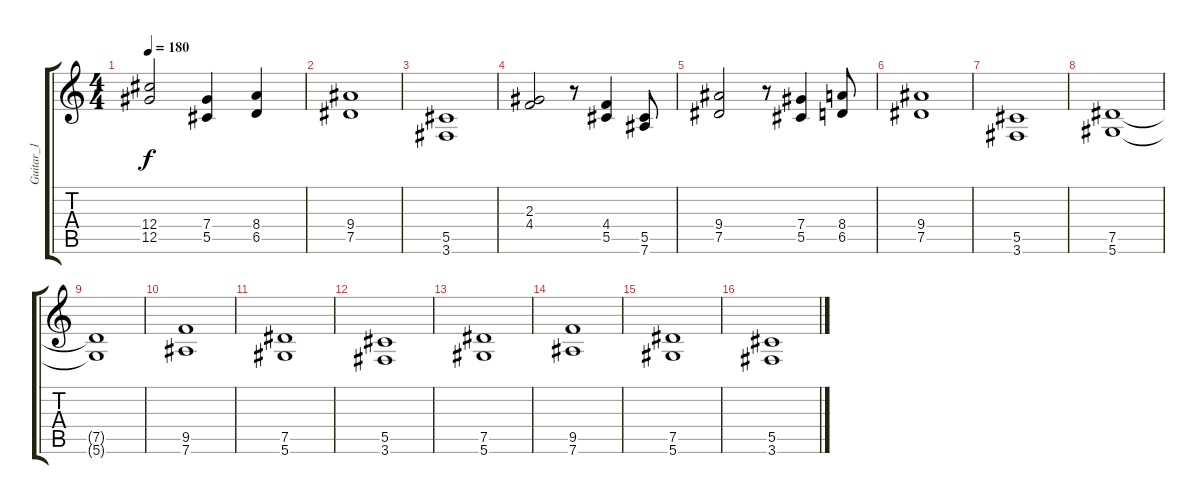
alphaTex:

\track ("Guitar_1" "Guitar_1") {instrument distortionguitar}
\staff {score tabs}
\tuning (Eb4 Bb3 Gb3 Db3 Ab2 Eb2) {hide}
\ts (4 4)
\tempo 180
\clef g2
\ks c
(12.4 12.5).2{dy f} (7.4 5.5).4 (8.4 6.5).4 |
(9.4 7.5).1 |
(5.5 3.6).1 |
(2.3 4.4).2 r.8 (4.4 5.5).4 (5.5 7.6).8 |
(9.4 7.5).2 r.8 (7.4 5.5).4 (8.4 6.5).8 |
(9.4 7.5).1 |
(5.5 3.6).1 |
(7.5 5.6).1 |
(7.5{t} 5.6{t}).1 |
(9.5 7.6).1 |
(7.5 5.6).1 |
(5.5 3.6).1 |
(7.5 5.6).1 |
(9.5 7.6).1 |
(7.5 5.6).1 |
(5.5 3.6).1
